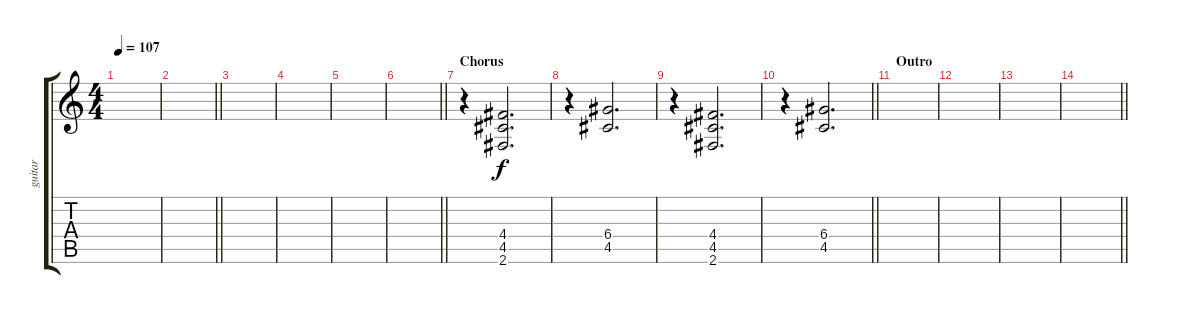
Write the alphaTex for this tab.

\track ("guitar" "guitar") {instrument overdrivenguitar}
\staff {score tabs}
\tuning (E4 B3 G3 D3 A2 E2) {hide}
\ts (4 4)
\tempo 107
\clef g2
\ks c
|
\barLineRight lightlight
|
|
|
|
\barLineRight lightlight
|
\section ("" "Chorus")
r.4 (4.4 4.5 2.6).2{d} |
r.4 (6.4 4.5).2{d} |
r.4 (4.4 4.5 2.6).2{d} |
\barLineRight lightlight
r.4 (6.4 4.5).2{d} |
\section ("" "Outro")
|
|
|
\barLineRight lightlight
